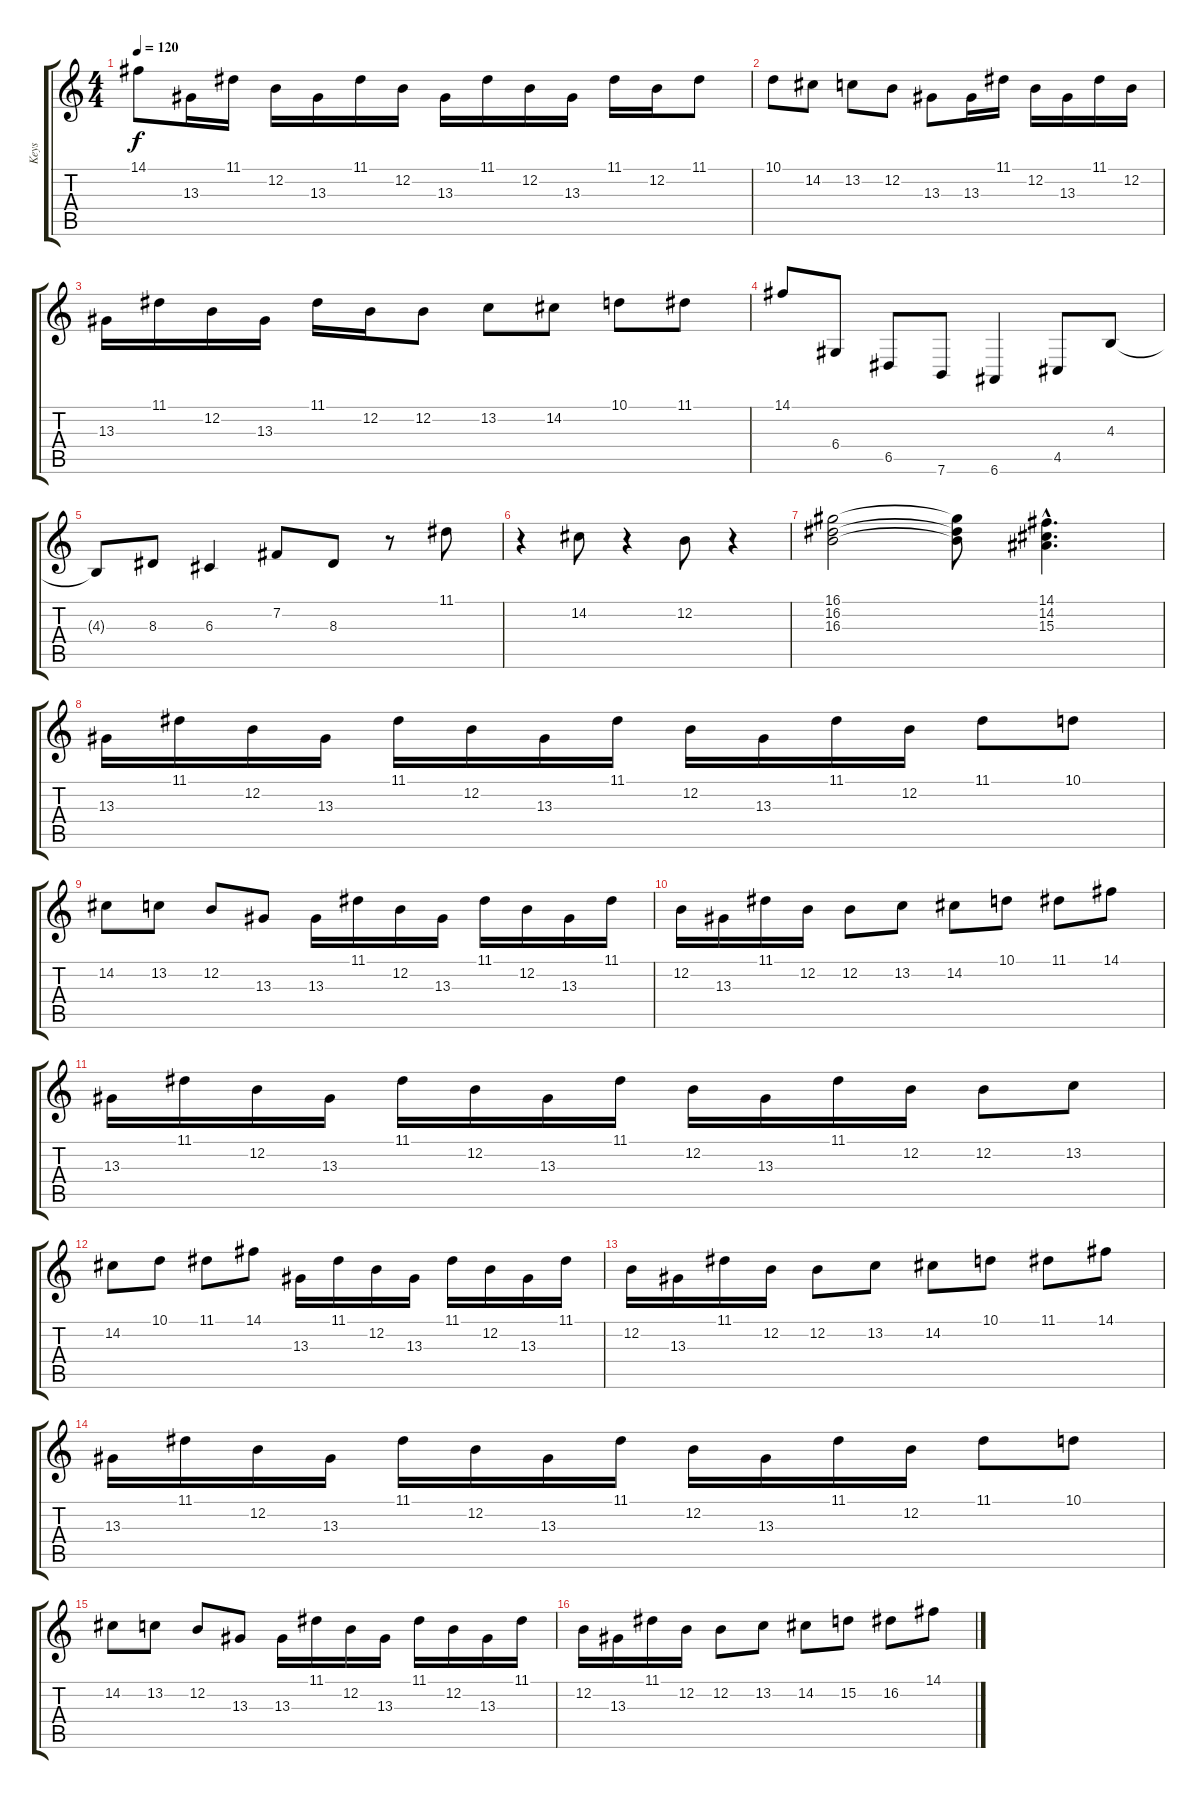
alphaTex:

\track ("Keys" "Keys") {instrument percussiveorgan}
\staff {score tabs}
\tuning (E4 B3 G3 D3 A2 E2) {hide}
\ts (4 4)
\tempo 120
\clef g2
\ks c
14.1.8{dy f} 13.3.16 11.1.16 12.2.16 13.3.16 11.1.16 12.2.16 13.3.16 11.1.16 12.2.16 13.3.16 11.1.16 12.2.16 11.1.8 |
10.1.8 14.2.8 13.2.8 12.2.8 13.3.8 13.3.16 11.1.16 12.2.16 13.3.16 11.1.16 12.2.16 |
13.3.16 11.1.16 12.2.16 13.3.16 11.1.16 12.2.16 12.2.8 13.2.8 14.2.8 10.1.8 11.1.8 |
14.1.8 6.4.8 6.5.8 7.6.8 6.6.4 4.5.8 4.3.8 |
4.3{t}.8 8.3.8 6.3.4 7.2.8 8.3.8 r.8 11.1.8 |
r.4 14.2.8 r.4 12.2.8 r.4 |
(16.1 16.2 16.3).2 (16.1{t} 16.2{t} 16.3{t}).8 (14.1{hac} 14.2{hac} 15.3{hac}).4{d} |
13.3.16 11.1.16 12.2.16 13.3.16 11.1.16 12.2.16 13.3.16 11.1.16 12.2.16 13.3.16 11.1.16 12.2.16 11.1.8 10.1.8 |
14.2.8 13.2.8 12.2.8 13.3.8 13.3.16 11.1.16 12.2.16 13.3.16 11.1.16 12.2.16 13.3.16 11.1.16 |
12.2.16 13.3.16 11.1.16 12.2.16 12.2.8 13.2.8 14.2.8 10.1.8 11.1.8 14.1.8 |
13.3.16 11.1.16 12.2.16 13.3.16 11.1.16 12.2.16 13.3.16 11.1.16 12.2.16 13.3.16 11.1.16 12.2.16 12.2.8 13.2.8 |
14.2.8 10.1.8 11.1.8 14.1.8 13.3.16 11.1.16 12.2.16 13.3.16 11.1.16 12.2.16 13.3.16 11.1.16 |
12.2.16 13.3.16 11.1.16 12.2.16 12.2.8 13.2.8 14.2.8 10.1.8 11.1.8 14.1.8 |
13.3.16 11.1.16 12.2.16 13.3.16 11.1.16 12.2.16 13.3.16 11.1.16 12.2.16 13.3.16 11.1.16 12.2.16 11.1.8 10.1.8 |
14.2.8 13.2.8 12.2.8 13.3.8 13.3.16 11.1.16 12.2.16 13.3.16 11.1.16 12.2.16 13.3.16 11.1.16 |
12.2.16 13.3.16 11.1.16 12.2.16 12.2.8 13.2.8 14.2.8 15.2.8 16.2.8 14.1.8
